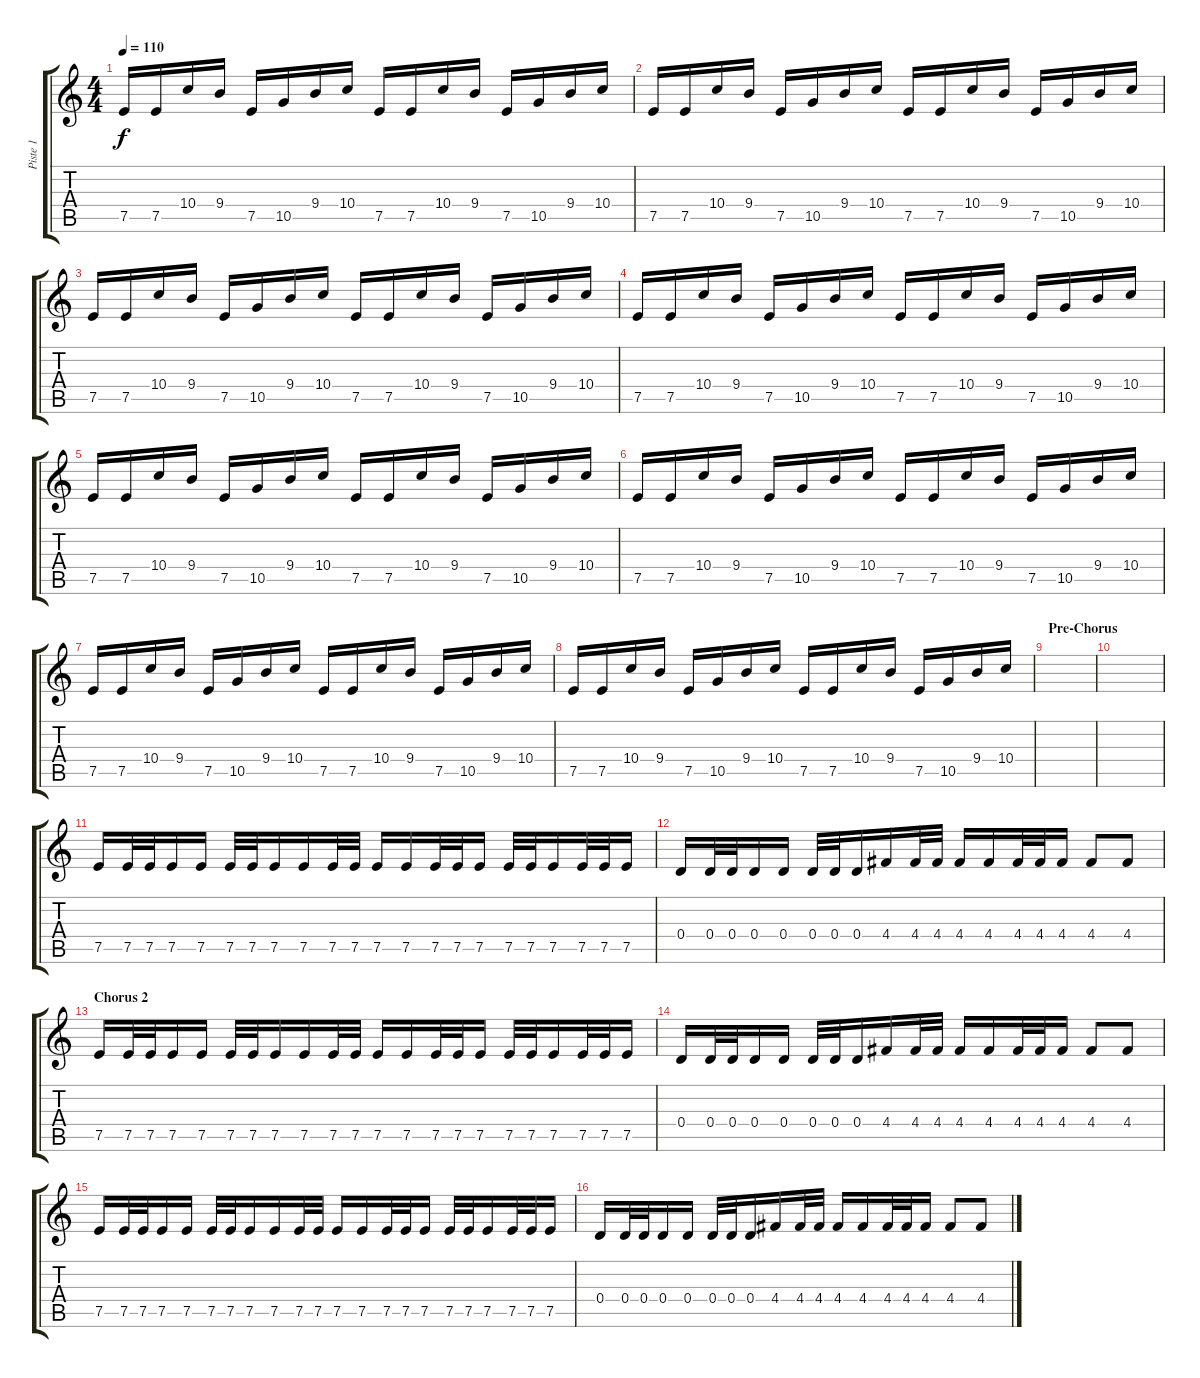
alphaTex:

\track ("Piste 1" "Piste 1") {instrument distortionguitar}
\staff {score tabs}
\tuning (E4 B3 G3 D3 A2 E2) {hide}
\ts (4 4)
\tempo 110
\clef g2
\ks c
7.5.16{dy f volume 13} 7.5.16 10.4.16 9.4.16 7.5.16 10.5.16 9.4.16 10.4.16 7.5.16 7.5.16 10.4.16 9.4.16 7.5.16 10.5.16 9.4.16 10.4.16 |
7.5.16 7.5.16 10.4.16 9.4.16 7.5.16 10.5.16 9.4.16 10.4.16 7.5.16 7.5.16 10.4.16 9.4.16 7.5.16 10.5.16 9.4.16 10.4.16 |
7.5.16 7.5.16 10.4.16 9.4.16 7.5.16 10.5.16 9.4.16 10.4.16 7.5.16 7.5.16 10.4.16 9.4.16 7.5.16 10.5.16 9.4.16 10.4.16 |
7.5.16 7.5.16 10.4.16 9.4.16 7.5.16 10.5.16 9.4.16 10.4.16 7.5.16 7.5.16 10.4.16 9.4.16 7.5.16 10.5.16 9.4.16 10.4.16 |
7.5.16{volume 11} 7.5.16 10.4.16 9.4.16 7.5.16 10.5.16 9.4.16 10.4.16 7.5.16 7.5.16 10.4.16 9.4.16 7.5.16 10.5.16 9.4.16 10.4.16 |
7.5.16 7.5.16 10.4.16 9.4.16 7.5.16 10.5.16 9.4.16 10.4.16 7.5.16 7.5.16 10.4.16 9.4.16 7.5.16 10.5.16 9.4.16 10.4.16 |
7.5.16 7.5.16 10.4.16 9.4.16 7.5.16 10.5.16 9.4.16 10.4.16 7.5.16 7.5.16 10.4.16 9.4.16 7.5.16 10.5.16 9.4.16 10.4.16 |
7.5.16 7.5.16 10.4.16 9.4.16 7.5.16 10.5.16 9.4.16 10.4.16 7.5.16 7.5.16 10.4.16 9.4.16 7.5.16 10.5.16 9.4.16 10.4.16 |
\section ("" "Pre-Chorus")
|
|
7.5.16{volume 13} 7.5.32 7.5.32 7.5.16 7.5.16 7.5.32 7.5.32 7.5.16 7.5.16 7.5.32 7.5.32 7.5.16 7.5.16 7.5.32 7.5.32 7.5.16 7.5.32 7.5.32 7.5.16 7.5.32 7.5.32 7.5.16 |
0.4.16 0.4.32 0.4.32 0.4.16 0.4.16 0.4.32 0.4.32 0.4.16 4.4.16 4.4.32 4.4.32 4.4.16 4.4.16 4.4.32 4.4.32 4.4.16 4.4.8 4.4.8 |
\section ("" "Chorus 2")
7.5.16 7.5.32 7.5.32 7.5.16 7.5.16 7.5.32 7.5.32 7.5.16 7.5.16 7.5.32 7.5.32 7.5.16 7.5.16 7.5.32 7.5.32 7.5.16 7.5.32 7.5.32 7.5.16 7.5.32 7.5.32 7.5.16 |
0.4.16 0.4.32 0.4.32 0.4.16 0.4.16 0.4.32 0.4.32 0.4.16 4.4.16 4.4.32 4.4.32 4.4.16 4.4.16 4.4.32 4.4.32 4.4.16 4.4.8 4.4.8 |
7.5.16 7.5.32 7.5.32 7.5.16 7.5.16 7.5.32 7.5.32 7.5.16 7.5.16 7.5.32 7.5.32 7.5.16 7.5.16 7.5.32 7.5.32 7.5.16 7.5.32 7.5.32 7.5.16 7.5.32 7.5.32 7.5.16 |
0.4.16 0.4.32 0.4.32 0.4.16 0.4.16 0.4.32 0.4.32 0.4.16 4.4.16 4.4.32 4.4.32 4.4.16 4.4.16 4.4.32 4.4.32 4.4.16 4.4.8 4.4.8
